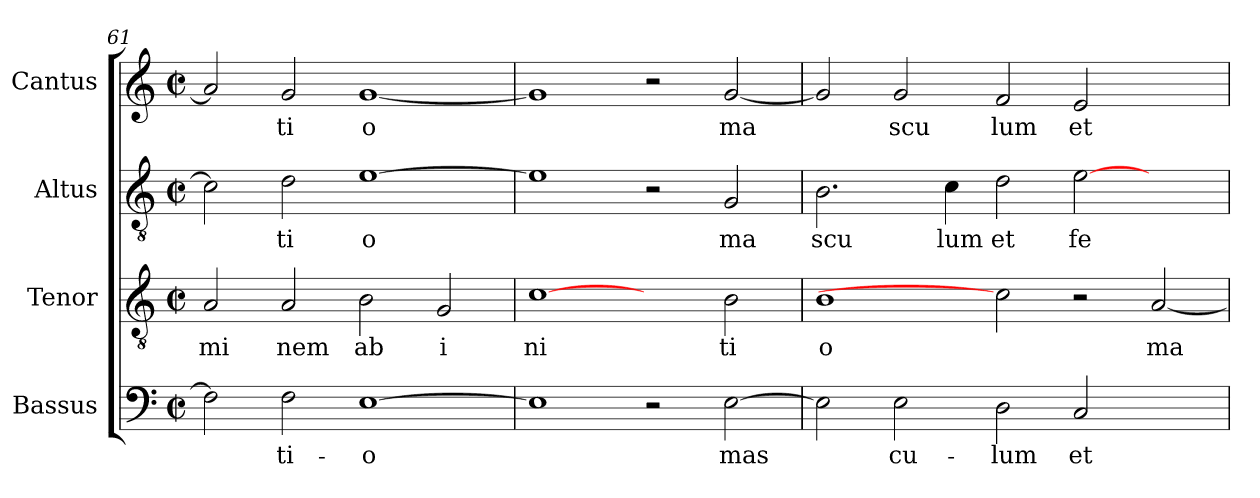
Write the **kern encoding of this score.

**kern	**text	**kern	**text	**kern	**text	**kern	**text
*part4	*part4	*part3	*part3	*part2	*part2	*part1	*part1
*staff4	*staff4	*staff3	*staff3	*staff2	*staff2	*staff1	*staff1
*I"Bassus	*	*I"Tenor	*	*I"Altus	*	*I"Cantus	*
!!LO:LB:g=z
*clefF4	*	*clefGv2	*	*clefGv2	*	*clefG2	*
*k[]	*	*k[]	*	*k[]	*	*k[]	*
*C:	*	*C:	*	*C:	*	*C:	*
*M2/2	*	*M2/2	*	*M2/2	*	*M2/2	*
*met(c|)	*	*met(c|)	*	*met(c|)	*	*met(c|)	*
=61	=61	=61	=61	=61	=61	=61	=61
!	!LO:LY:b:cj	!	!LO:LY:b:cj	!	!LO:LY:b:cj	!	!LO:LY:b:cj
2F\]	--	2A/	-mi	2c\]	.	2a/]	--
!	!LO:LY:b:cj	!	!LO:LY:b:cj	!	!LO:LY:b:cj	!	!LO:LY:b:cj
2F\	-ti-	2A/	nem	2d\	ti	2g/	-ti
!	!LO:LY:b:cj	!	!LO:LY:b:cj	!	!LO:LY:b:cj	!	!LO:LY:b:cj
[>1E	-o	2B\	ab	[>1e	o	[<1g	o
!	!	!	!LO:LY:b:cj	!	!	!	!
.	.	2G/	i	.	.	.	.
=62	=62	=62	=62	=62	=62	=62	=62
!	!LO:LY:b:cj	!	!LO:LY:b:cj	!	!LO:LY:b:cj	!	!LO:LY:b:cj
1E]	.	[1c	ni	1e]	.	1g]	.
2r	.	2ryy	.	2r	.	2r	.
!	!LO:LY:b:cj	!	!LO:LY:b:cj	!	!LO:LY:b:cj	!	!LO:LY:b:cj
[>2E\	mas-	2B\	ti	2G/	ma	[<2g/	ma
=63	=63	=63	=63	=63	=63	=63	=63
!	!LO:LY:b:cj	!	!LO:LY:b:cj	!	!LO:LY:b:cj	!	!LO:LY:b:cj
2E\]	--	1B	o	2.B\	scu	2g/]	.
!	!LO:LY:b:cj	!	!	!	!	!	!LO:LY:b:cj
2E\	-cu-	.	.	.	.	2g/	scu
!	!	!	!	!	!LO:LY:b:cj	!	!
.	.	.	.	4c\	lum	.	.
!	!LO:LY:b:cj	!	!	!	!LO:LY:b:cj	!	!LO:LY:b:cj
2D\	-lum	2c]	.	2d\	et	2f/	lum
!	!LO:LY:b:cj	!	!	!	!LO:LY:b:cj	!	!LO:LY:b:cj
2C/	et	2r	.	[>2e\	fe	2e/	et
!	!	!	!LO:LY:b:cj	!	!	!	!
2ryy	.	[<2A/	ma	2ryy	.	2ryy	.
=	=	=	=	=	=	=	=
*-	*-	*-	*-	*-	*-	*-	*-
